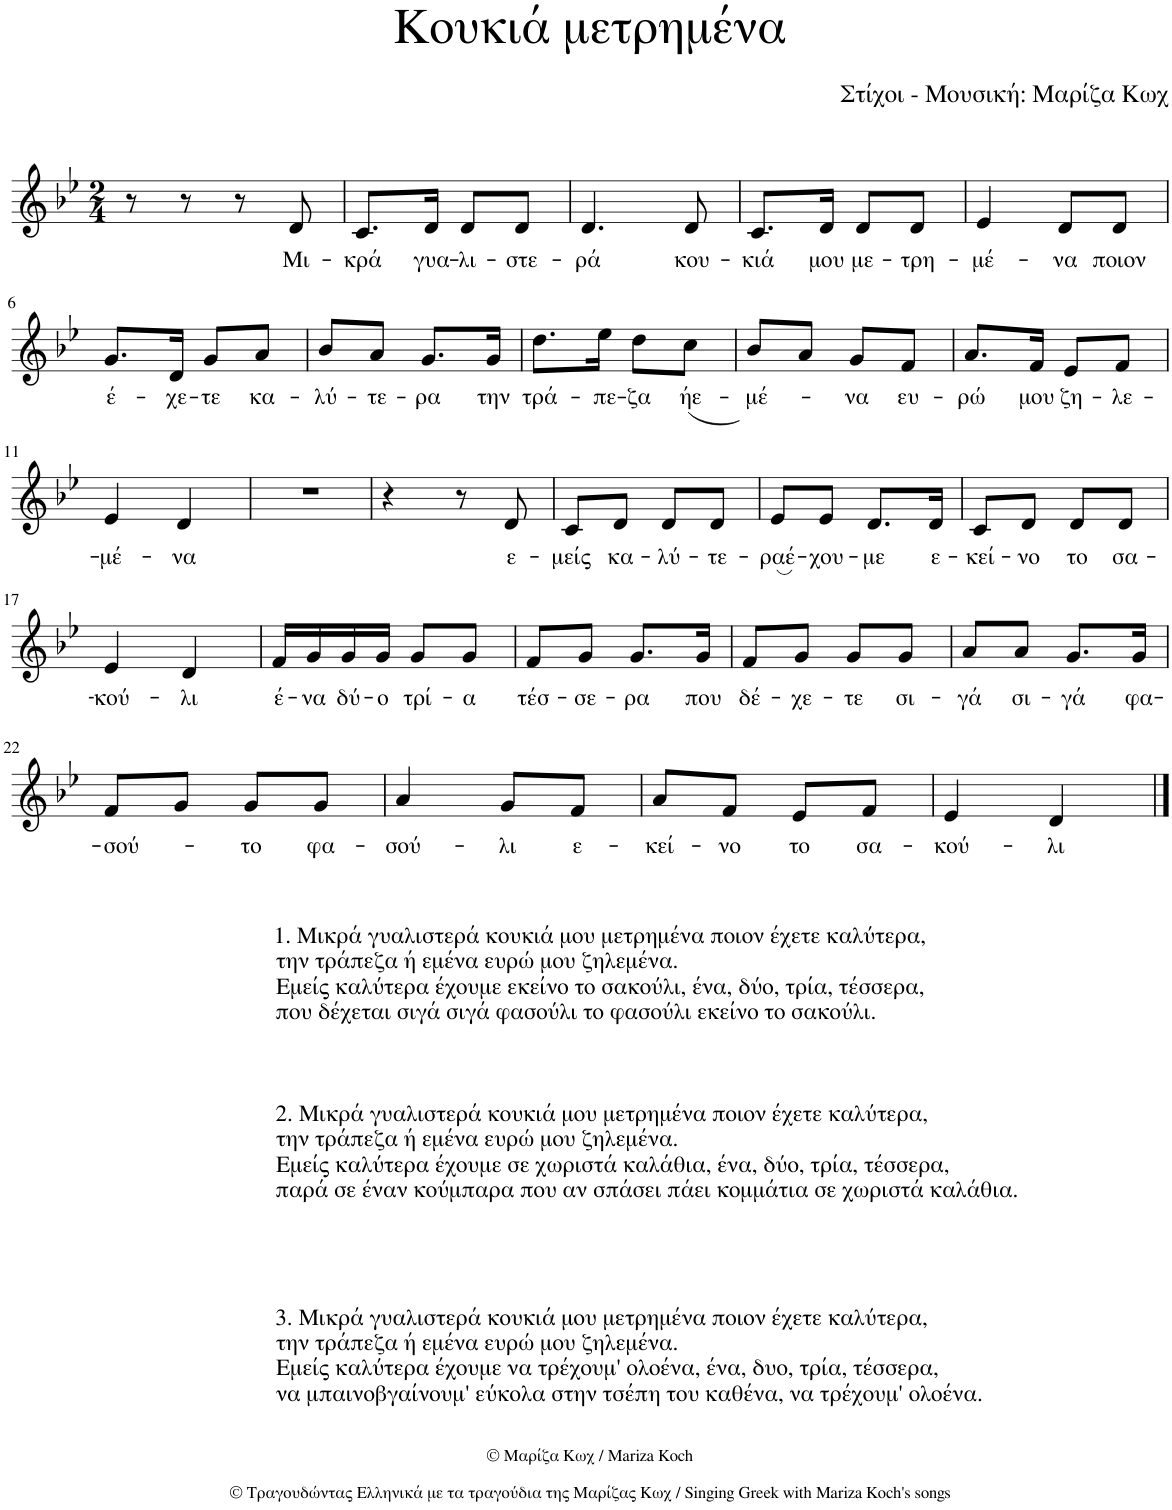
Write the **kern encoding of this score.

**kern	**text
*part1	*part1
*staff1	*staff1
*I"Piano	*
*I'Pno.	*
*clefG2	*
*k[b-e-]	*
*M2/4	*
=1	=1
8r	.
8r	.
8r	.
!	!LO:LY:b
8d/	Μι-
=2	=2
!	!LO:LY:b
8.c/L	-κρά
!	!LO:LY:b
16d/Jk	γυα-
!	!LO:LY:b
8d/L	-λι-
!	!LO:LY:b
8d/J	-στε-
=3	=3
!	!LO:LY:b
4.d/	-ρά
!	!LO:LY:b
8d/	κου-
=4	=4
!	!LO:LY:b
8.c/L	-κιά
!	!LO:LY:b
16d/Jk	μου
!	!LO:LY:b
8d/L	με-
!	!LO:LY:b
8d/J	-τρη-
=5	=5
!	!LO:LY:b
4e-/	-μέ-
!	!LO:LY:b
8d/L	-να
!	!LO:LY:b
8d/J	ποιον
!!LO:LB:g=z
=6	=6
!	!LO:LY:b
8.g/L	έ-
!	!LO:LY:b
16d/Jk	-χε-
!	!LO:LY:b
8g/L	-τε
!	!LO:LY:b
8a/J	κα-
=7	=7
!	!LO:LY:b
8b-/L	-λύ-
!	!LO:LY:b
8a/J	-τε-
!	!LO:LY:b
8.g/L	-ρα
!	!LO:LY:b
16g/Jk	την
=8	=8
!	!LO:LY:b
8.dd\L	τρά-
!	!LO:LY:b
16ee-\Jk	-πε-
!	!LO:LY:b
8dd\L	-ζα
!	!LO:LY:b
8cc\J	ήε-
=9	=9
!	!LO:LY:b
8b-/L	-μέ-
(8a/J	.
!	!LO:LY:b
8g/L)	-να
!	!LO:LY:b
8f/J	ευ-
=10	=10
!	!LO:LY:b
8.a/L	-ρώ
!	!LO:LY:b
16f/Jk	μου
!	!LO:LY:b
8e-/L	ζη-
!	!LO:LY:b
8f/J	-λε-
!!LO:LB:g=z
=11	=11
!	!LO:LY:b
4e-/	-μέ-
!	!LO:LY:b
4d/	-να
=12	=12
2r	.
=13	=13
4r	.
8r	.
!	!LO:LY:b
8d/	ε-
=14	=14
!	!LO:LY:b
8c/L	-μείς
!	!LO:LY:b
8d/J	κα-
!	!LO:LY:b
8d/L	-λύ-
!	!LO:LY:b
8d/J	-τε-
=15	=15
!	!LO:LY:b
8e-/L	-ραέ-
!	!LO:LY:b
8e-/J	-χου-
!	!LO:LY:b
8.d/L	-με
!	!LO:LY:b
16d/Jk	ε-
=16	=16
!	!LO:LY:b
8c/L	-κεί-
!	!LO:LY:b
8d/J	-νο
!	!LO:LY:b
8d/L	το
!	!LO:LY:b
8d/J	σα-
!!LO:LB:g=z
=17	=17
!	!LO:LY:b
4e-/	-κού-
!	!LO:LY:b
4d/	-λι
=18	=18
!	!LO:LY:b
16f/LL	έ-
!	!LO:LY:b
16g/	-να
!	!LO:LY:b
16g/	δύ-
!	!LO:LY:b
16g/JJ	-ο
!	!LO:LY:b
8g/L	τρί-
!	!LO:LY:b
8g/J	-α
=19	=19
!	!LO:LY:b
8f/L	τέσ-
!	!LO:LY:b
8g/J	-σε-
!	!LO:LY:b
8.g/L	-ρα
!	!LO:LY:b
16g/Jk	που
=20	=20
!	!LO:LY:b
8f/L	δέ-
!	!LO:LY:b
8g/J	-χε-
!	!LO:LY:b
8g/L	-τε
!	!LO:LY:b
8g/J	σι-
=21	=21
!	!LO:LY:b
8a/L	-γά
!	!LO:LY:b
8a/J	σι-
!	!LO:LY:b
8.g/L	-γά
!	!LO:LY:b
16g/Jk	φα-
!!LO:LB:g=z
=22	=22
!	!LO:LY:b
8f/L	-σού-
8g/J	.
!	!LO:LY:b
8g/L	το
!	!LO:LY:b
8g/J	φα-
=23	=23
!	!LO:LY:b
4a/	-σού-
!	!LO:LY:b
8g/L	-λι
!	!LO:LY:b
8f/J	ε-
=24	=24
!	!LO:LY:b
8a/L	-κεί-
!	!LO:LY:b
8f/J	-νο
!	!LO:LY:b
8e-/L	το
!	!LO:LY:b
8f/J	σα-
=25	=25
!	!LO:LY:b
4e-/	-κού-
!LO:TX:b:t=1. Μικρά γυαλιστερά κουκιά μου μετρημένα ποιον έχετε καλύτερα,	!
!LO:TX:b:t=την τράπεζα ή εμένα ευρώ μου ζηλεμένα.	!
!LO:TX:b:t=Εμείς καλύτερα έχουμε εκείνο το σακούλι, ένα, δύο, τρία, τέσσερα,	!
!LO:TX:b:t=που δέχεται σιγά σιγά φασούλι το φασούλι εκείνο το σακούλι.	!
!LO:TX:b:t=2. Μικρά γυαλιστερά κουκιά μου μετρημένα ποιον έχετε καλύτερα,	!
!LO:TX:b:t=την τράπεζα ή εμένα ευρώ μου ζηλεμένα.	!
!LO:TX:b:t=Εμείς καλύτερα έχουμε σε χωριστά καλάθια, ένα, δύο, τρία, τέσσερα,	!
!LO:TX:b:t=παρά σε έναν κούμπαρα που αν σπάσει πάει κομμάτια σε χωριστά καλάθια.	!
!LO:TX:b:t=3. Μικρά γυαλιστερά κουκιά μου μετρημένα ποιον έχετε καλύτερα,	!
!LO:TX:b:t=την τράπεζα ή εμένα ευρώ μου ζηλεμένα.	!
!LO:TX:b:t=Εμείς καλύτερα έχουμε να τρέχουμ' ολοένα, ένα, δυο, τρία, τέσσερα,	!
!LO:TX:b:t=να μπαινοβγαίνουμ' εύκολα στην τσέπη του καθένα, να τρέχουμ' ολοένα.	!
!	!LO:LY:b
4d/	-λι
==	==
*-	*-
